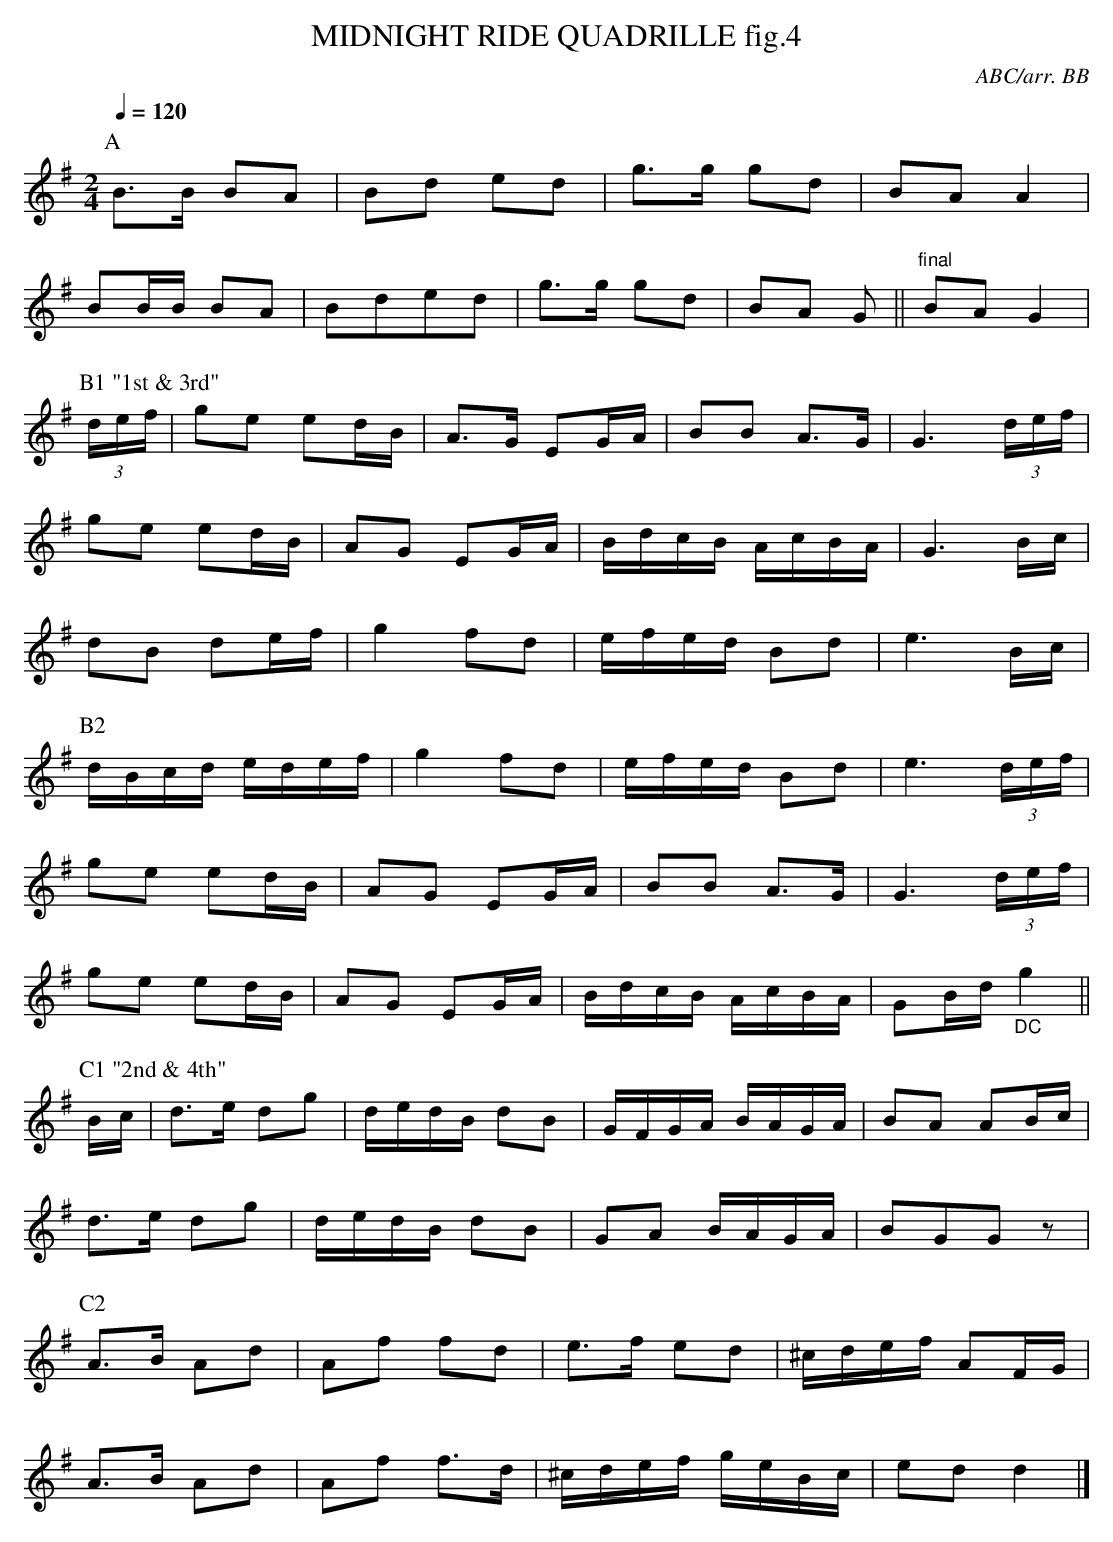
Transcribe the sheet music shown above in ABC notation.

X:1
T:MIDNIGHT RIDE QUADRILLE fig.4
C:ABC/arr. BB
Q:1/4=120
L:1/8
M:2/4
K:G
P:A
B>B BA|Bd ed|g>g gd|BA A2|
BB/B/ BA|Bded|g>g gd|BA G||"final" BA G2|
P:B1 "1st & 3rd"
(3d/e/f/|ge ed/B/|A>G EG/A/|BB A>G|G3 (3d/e/f/|
ge ed/B/|AG EG/A/|B/d/c/B/ A/c/B/A/|G3 B/c/|
dB de/f/|g2 fd|e/f/e/d/ Bd|e3 B/c/|
P:B2
d/B/c/d/ e/d/e/f/|g2 fd|e/f/e/d/ Bd|e3 (3d/e/f/|
ge ed/B/|AG EG/A/|BB A>G|G3 (3d/e/f/|
ge ed/B/|AG EG/A/|B/d/c/B/ A/c/B/A/|GB/d/ "_DC"g2||
P:C1 "2nd & 4th"
B/c/|d>e dg|d/e/d/B/ dB|G/F/G/A/ B/A/G/A/|BA AB/c/|
d>e dg|d/e/d/B/ dB|GA B/A/G/A/|BGGz|
P:C2
A>B Ad|Af fd|e>f ed|^c/d/e/f/ AF/G/|
A>B Ad|Af f>d|^c/d/e/f/ g/e/B/c/|ed d2|]
